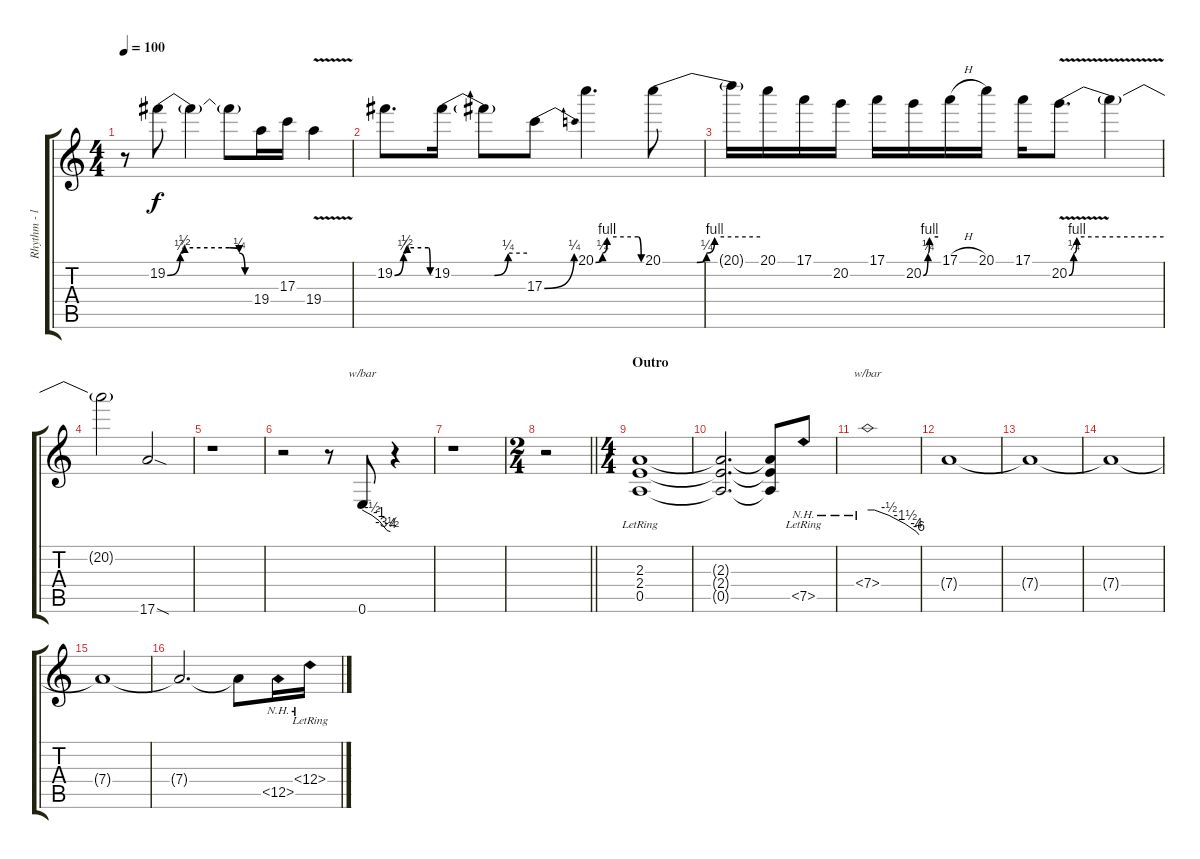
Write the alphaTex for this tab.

\track ("Rhythm - left (solo)" "Rhythm - l") {instrument distortionguitar}
\staff {score tabs}
\tuning (E4 B3 G3 D3 A2 E2) {hide}
\ts (4 4)
\tempo 100
\clef g2
\ks c
r.8{dy f} 19.2{be (custom 0 0 9 1 12 2 43 2 50 1 54 0 60 0)}.8 19.2{t}.4 19.2{t}.8 19.4.16 17.3.16 19.4{v}.4 |
19.2{be (custom 0 0 15 1 21 2 57 2 60 0)}.8{d} 19.2{be (custom 0 0 34 0 45 1 60 1)}.16 19.2{t}.8 17.3{be (bend 0 0 60 1)}.8 20.1{be (custom 0 0 9 1 15 4 56 4 60 0)}.4{d} 20.1{be (custom 0 0 21 0 27 1 32 4 60 4)}.8 |
20.1{t}.16 20.1.16 17.1.16 20.2.16 17.1.16 20.2{be (custom 0 0 19 1 25 4 60 4)}.16 17.1{h}.16 20.1.16 17.1.16 20.2{be (custom 0 0 3 1 5 4 60 4) v}.8{d} 20.2{t}.4 |
20.2{t}.2 17.6{sod}.2 |
r.1 |
\ks aminor
r.2 r.8 0.6.8{tbe (custom default 0 0 21 -2 36 -4 53 -14 60 -16)} r.4 |
r.1 |
\ts (2 4)
\barLineRight lightlight
r.2 |
\ts (4 4)
\section ("" "Outro")
(2.3{lr} 2.4{lr} 0.5{lr}).1{volume 6} |
(2.3{t} 2.4{t} 0.5{t}).2{d} (2.3{t} 2.4{t} 0.5{t}).8 7.5{nh lr}.8 |
7.4{nh}.1{tbe (custom default 0 0 8 0 25 -2 44 -6 57 -16 60 -24)} |
7.4{t}.1 |
7.4{t}.1 |
7.4{t}.1 |
7.4{t}.1 |
7.4{t}.2{d} 7.4{t}.8 12.5{nh}.16{volume 8} 12.4{nh lr}.16
